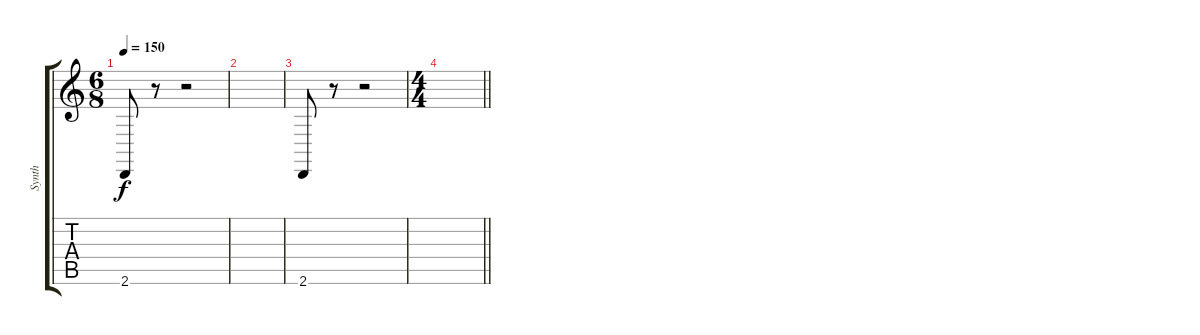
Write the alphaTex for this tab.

\track ("Synth" "Synth") {instrument lead2sawtooth}
\staff {score tabs}
\tuning (D4 A3 F3 C3 G2 C2) {hide}
\ts (6 8)
\tempo 150
\clef g2
\ks c
2.6.8{dy f} r.8 r.2 |
|
2.6.8 r.8 r.2 |
\ts (4 4)
\barLineRight lightlight
